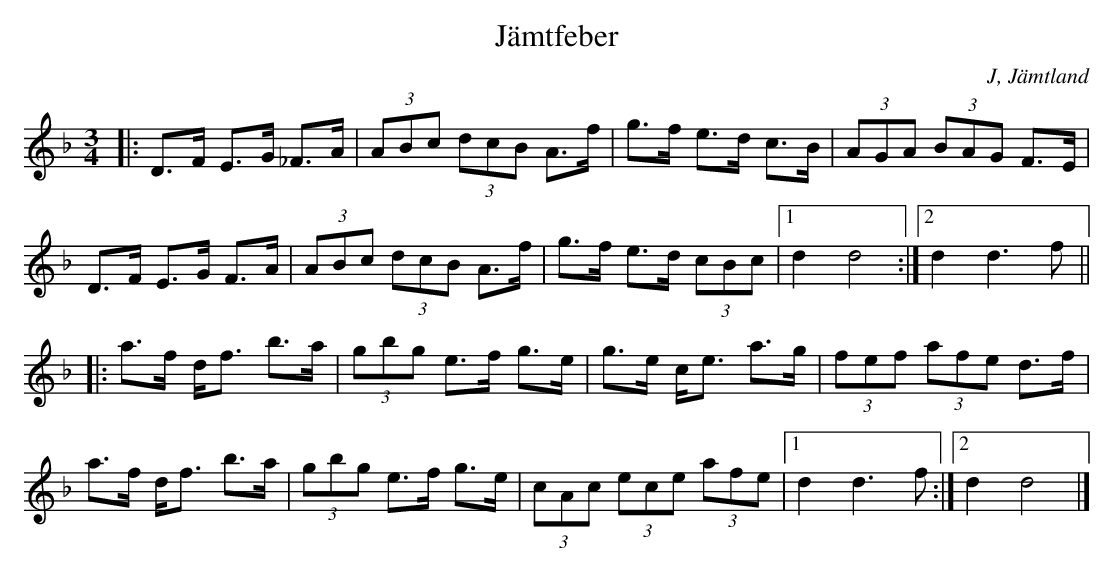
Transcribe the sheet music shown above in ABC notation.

X:1
T: Jämtfeber
O: J, Jämtland
M: 3/4
L: 1/8
K: Dm
|: D>F E>G _F>A | (3ABc (3dcB A>f | g>f e>d c>B | (3AGA (3BAG F>E |
D>F E>G F>A | (3ABc (3dcB A>f | g>f e>d (3cBc |1 d2 d4 :|2 d2 d3 f ||
|: a>f d<f b>a | (3gbg e>f g>e | g>e c<e a>g | (3fef (3afe d>f |
a>f d<f b>a | (3gbg e>f g>e | (3cAc (3ece (3afe |1 d2 d3 f :|2 d2 d4 |]
